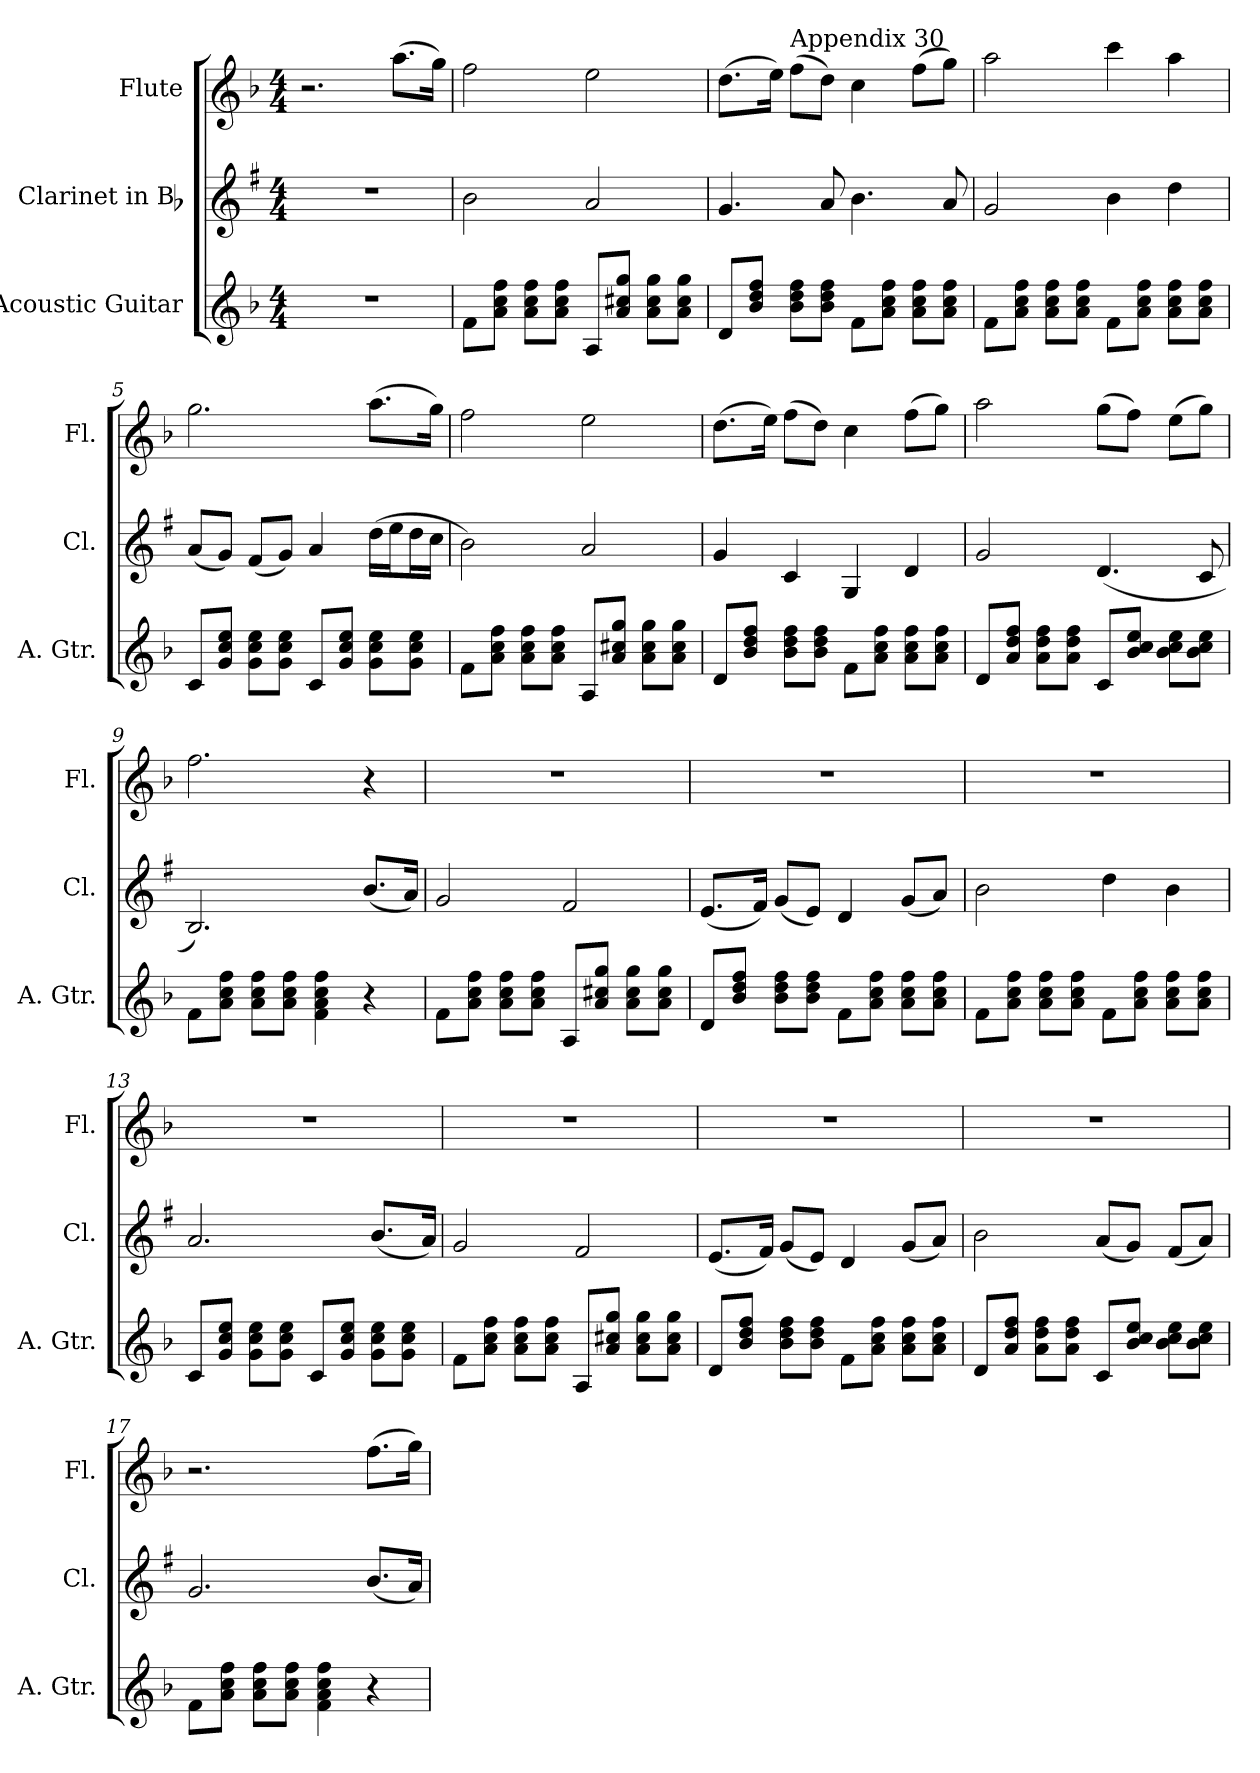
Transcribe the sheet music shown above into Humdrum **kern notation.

**kern	**kern	**kern
*part3	*part2	*part1
*staff3	*staff2	*staff1
*I"Acoustic Guitar	*I"Clarinet in Bb	*I"Flute
*I'A. Gtr.	*I'Cl.	*I'Fl.
!!LO:PB:g=z
*clefG2	*clefG2	*clefG2
*ITrd7c12	*ITrd1c2	*
*k[b-]	*k[b-]	*k[b-]
*F:	*F:	*F:
*M4/4	*M4/4	*M4/4
*MM92	*MM92	*MM92
=1	=1	=1
1r	1r	2.r
.	.	(8.aai\L
.	.	16ggi\Jk)
=2	=2	=2
8Fi\L	2ai\	2ffi\
8Ai\ 8ci\ 8fi\J	.	.
8Ai\ 8ci\ 8fi\L	.	.
8Ai\ 8ci\ 8fi\J	.	.
8AAi/L	2gi/	2eei\
8Ai/ 8c#Xi/ 8gi/J	.	.
8Ai\ 8c#i\ 8gi\L	.	.
8Ai\ 8c#i\ 8gi\J	.	.
=3	=3	=3
8Di/L	4.fi/	(8.ddi\L
8B-i/ 8di/ 8fi/J	.	.
.	.	16eei\Jk)
!	!	!LO:TX:a:t=Appendix 30
8B-i\ 8di\ 8fi\L	.	(8ffi\L
8B-i\ 8di\ 8fi\J	8gi/	8ddi\J)
8Fi\L	4.ai\	4cci\
8Ai\ 8ci\ 8fi\J	.	.
8Ai\ 8ci\ 8fi\L	.	(8ffi\L
8Ai\ 8ci\ 8fi\J	8gi/	8ggi\J)
=4	=4	=4
8Fi\L	2fi/	2aai\
8Ai\ 8ci\ 8fi\J	.	.
8Ai\ 8ci\ 8fi\L	.	.
8Ai\ 8ci\ 8fi\J	.	.
8Fi\L	4ai\	4ccci\
8Ai\ 8ci\ 8fi\J	.	.
8Ai\ 8ci\ 8fi\L	4cci\	4aai\
8Ai\ 8ci\ 8fi\J	.	.
=5	=5	=5
8Ci/L	(8gi/L	2.ggi\
8Gi/ 8ci/ 8ei/J	8fi/J)	.
8Gi\ 8ci\ 8ei\L	(8ei/L	.
8Gi\ 8ci\ 8ei\J	8fi/J)	.
8Ci/L	4gi/	.
8Gi/ 8ci/ 8ei/J	.	.
8Gi\ 8ci\ 8ei\L	(16cci\LL	(8.aai\L
.	16ddi\J	.
8Gi\ 8ci\ 8ei\J	16cci\L	.
.	16b-i\JJ	16ggi\Jk)
=6	=6	=6
8Fi\L	2ai\)	2ffi\
8Ai\ 8ci\ 8fi\J	.	.
8Ai\ 8ci\ 8fi\L	.	.
8Ai\ 8ci\ 8fi\J	.	.
8AAi/L	2gi/	2eei\
8Ai/ 8c#Xi/ 8gi/J	.	.
8Ai\ 8c#i\ 8gi\L	.	.
8Ai\ 8c#i\ 8gi\J	.	.
!!LO:LB:g=z
=7	=7	=7
8Di/L	4fi/	(8.ddi\L
8B-i/ 8di/ 8fi/J	.	.
.	.	16eei\Jk)
8B-i\ 8di\ 8fi\L	4B-i/	(8ffi\L
8B-i\ 8di\ 8fi\J	.	8ddi\J)
8Fi\L	4Fi/	4cci\
8Ai\ 8ci\ 8fi\J	.	.
8Ai\ 8ci\ 8fi\L	4ci/	(8ffi\L
8Ai\ 8ci\ 8fi\J	.	8ggi\J)
=8	=8	=8
8Di/L	2fi/	2aai\
8Ai/ 8di/ 8fi/J	.	.
8Ai\ 8di\ 8fi\L	.	.
8Ai\ 8di\ 8fi\J	.	.
8Ci/L	(4.ci/	(8ggi\L
8B-i/ 8ci/ 8ei/J	.	8ffi\J)
8B-i\ 8ci\ 8ei\L	.	(8eei\L
8B-i\ 8ci\ 8ei\J	8B-i/	8ggi\J)
=9	=9	=9
8Fi\L	2.Ai/)	2.ffi\
8Ai\ 8ci\ 8fi\J	.	.
8Ai\ 8ci\ 8fi\L	.	.
8Ai\ 8ci\ 8fi\J	.	.
4Fi\ 4Ai 4ci 4fi	.	.
4r	(8.ai/L	4r
.	16gi/Jk)	.
=10	=10	=10
8Fi\L	2fi/	1r
8Ai\ 8ci\ 8fi\J	.	.
8Ai\ 8ci\ 8fi\L	.	.
8Ai\ 8ci\ 8fi\J	.	.
8AAi/L	2ei/	.
8Ai/ 8c#Xi/ 8gi/J	.	.
8Ai\ 8c#i\ 8gi\L	.	.
8Ai\ 8c#i\ 8gi\J	.	.
=11	=11	=11
8Di/L	(8.di/L	1r
8B-i/ 8di/ 8fi/J	.	.
.	16ei/Jk)	.
8B-i\ 8di\ 8fi\L	(8fi/L	.
8B-i\ 8di\ 8fi\J	8di/J)	.
8Fi\L	4ci/	.
8Ai\ 8ci\ 8fi\J	.	.
8Ai\ 8ci\ 8fi\L	(8fi/L	.
8Ai\ 8ci\ 8fi\J	8gi/J)	.
=12	=12	=12
8Fi\L	2ai\	1r
8Ai\ 8ci\ 8fi\J	.	.
8Ai\ 8ci\ 8fi\L	.	.
8Ai\ 8ci\ 8fi\J	.	.
8Fi\L	4cci\	.
8Ai\ 8ci\ 8fi\J	.	.
8Ai\ 8ci\ 8fi\L	4ai\	.
8Ai\ 8ci\ 8fi\J	.	.
!!LO:LB:g=z
=13	=13	=13
8Ci/L	2.gi/	1r
8Gi/ 8ci/ 8ei/J	.	.
8Gi\ 8ci\ 8ei\L	.	.
8Gi\ 8ci\ 8ei\J	.	.
8Ci/L	.	.
8Gi/ 8ci/ 8ei/J	.	.
8Gi\ 8ci\ 8ei\L	(8.ai/L	.
8Gi\ 8ci\ 8ei\J	.	.
.	16gi/Jk)	.
=14	=14	=14
8Fi\L	2fi/	1r
8Ai\ 8ci\ 8fi\J	.	.
8Ai\ 8ci\ 8fi\L	.	.
8Ai\ 8ci\ 8fi\J	.	.
8AAi/L	2ei/	.
8Ai/ 8c#Xi/ 8gi/J	.	.
8Ai\ 8c#i\ 8gi\L	.	.
8Ai\ 8c#i\ 8gi\J	.	.
=15	=15	=15
8Di/L	(8.di/L	1r
8B-i/ 8di/ 8fi/J	.	.
.	16ei/Jk)	.
8B-i\ 8di\ 8fi\L	(8fi/L	.
8B-i\ 8di\ 8fi\J	8di/J)	.
8Fi\L	4ci/	.
8Ai\ 8ci\ 8fi\J	.	.
8Ai\ 8ci\ 8fi\L	(8fi/L	.
8Ai\ 8ci\ 8fi\J	8gi/J)	.
=16	=16	=16
8Di/L	2ai\	1r
8Ai/ 8di/ 8fi/J	.	.
8Ai\ 8di\ 8fi\L	.	.
8Ai\ 8di\ 8fi\J	.	.
8Ci/L	(8gi/L	.
8B-i/ 8ci/ 8ei/J	8fi/J)	.
8B-i\ 8ci\ 8ei\L	(8ei/L	.
8B-i\ 8ci\ 8ei\J	8gi/J)	.
=17	=17	=17
8Fi\L	2.fi/	2.r
8Ai\ 8ci\ 8fi\J	.	.
8Ai\ 8ci\ 8fi\L	.	.
8Ai\ 8ci\ 8fi\J	.	.
4Fi\ 4Ai 4ci 4fi	.	.
4r	(8.ai/L	(8.ffi\L
.	16gi/Jk)	16ggi\Jk)
=	=	=
*-	*-	*-
